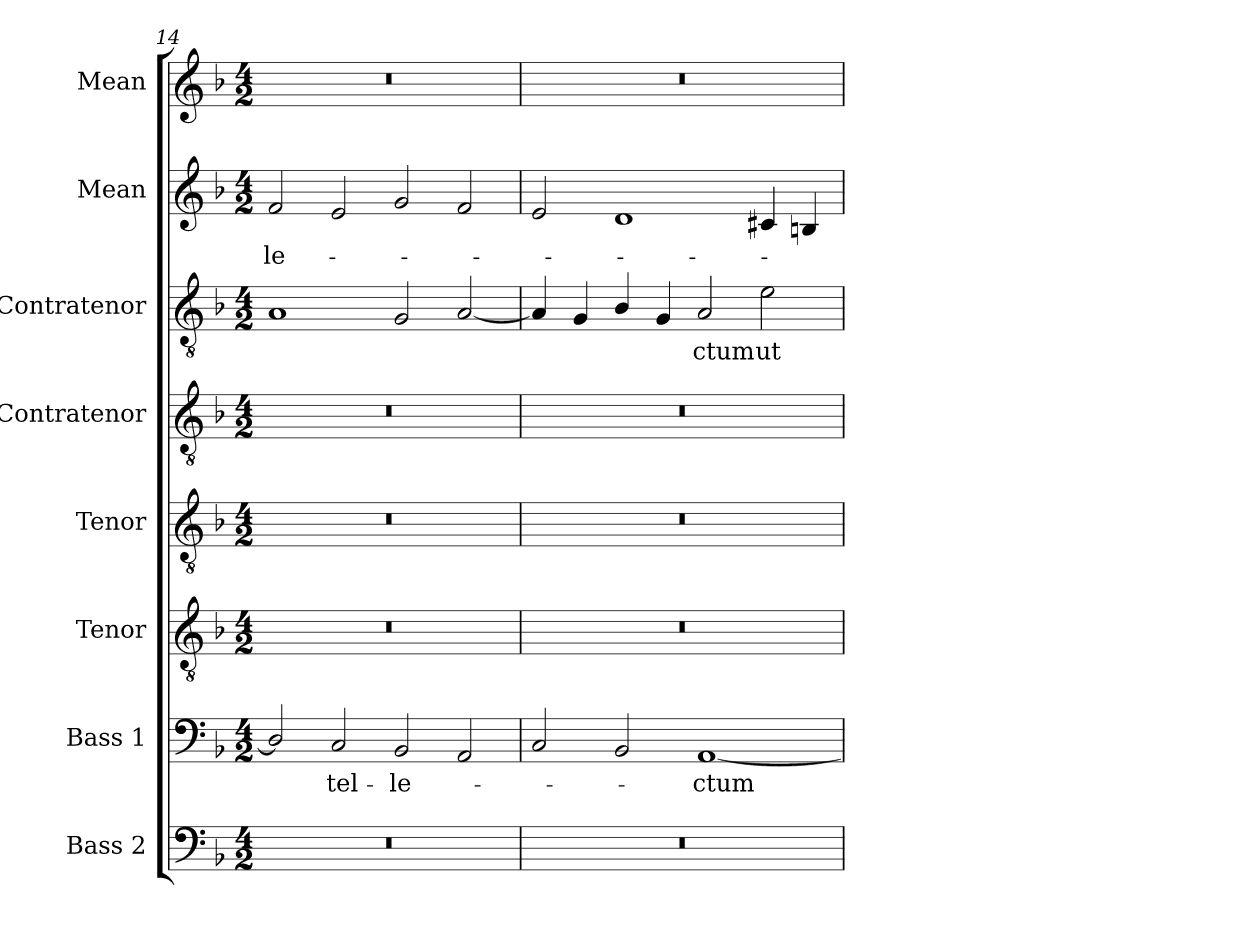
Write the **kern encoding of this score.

**kern	**kern	**text	**kern	**kern	**kern	**kern	**text	**kern	**text	**kern
*part8	*part7	*part7	*part6	*part5	*part4	*part3	*part3	*part2	*part2	*part1
*staff8	*staff7	*staff7	*staff6	*staff5	*staff4	*staff3	*staff3	*staff2	*staff2	*staff1
*I"Bass 2	*I"Bass 1	*	*I"Tenor	*I"Tenor	*I"Contratenor	*I"Contratenor	*	*I"Mean	*	*I"Mean
*I'B2.	*I'B1.	*	*I'T.	*I'T.	*I'Ct.	*I'Ct.	*	*I'M.	*	*I'M.
!!LO:LB:g=z
*clefF4	*clefF4	*	*clefGv2	*clefGv2	*clefGv2	*clefGv2	*	*clefG2	*	*clefG2
*	*	*	*ITrd7c12	*ITrd7c12	*ITrd7c12	*ITrd7c12	*	*	*	*
*k[b-]	*k[b-]	*	*k[b-]	*k[b-]	*k[b-]	*k[b-]	*	*k[b-]	*	*k[b-]
*F:	*F:	*	*F:	*F:	*F:	*F:	*	*F:	*	*F:
*M4/2	*M4/2	*	*M4/2	*M4/2	*M4/2	*M4/2	*	*M4/2	*	*M4/2
=14	=14	=14	=14	=14	=14	=14	=14	=14	=14	=14
!LO:N:vis=1	!	!	!LO:N:vis=1	!LO:N:vis=1	!LO:N:vis=1	!	!	!	!	!
!	!	!	!	!	!	!	!	!	!LO:LY:b:color=#000000	!LO:N:vis=1
0r	2Di/]	.	0r	0r	0r	1AAi	.	2fi/	-le-	0r
!	!	!LO:LY:b:color=#000000	!	!	!	!	!	!	!	!
.	2Ci/	-tel-	.	.	.	.	.	2ei/	.	.
!	!	!LO:LY:b:color=#000000	!	!	!	!	!	!	!	!
.	2BB-i/	-le-	.	.	.	2GGi/	.	2gi/	.	.
.	2AAi/	.	.	.	.	[2AAi/	.	2fi/	.	.
=15	=15	=15	=15	=15	=15	=15	=15	=15	=15	=15
!LO:N:vis=1	!	!	!LO:N:vis=1	!LO:N:vis=1	!LO:N:vis=1	!	!	!	!	!LO:N:vis=1
0r	2Ci/	.	0r	0r	0r	4AAi/]	.	2ei/	.	0r
.	.	.	.	.	.	4GGi/	.	.	.	.
.	2BB-i/	.	.	.	.	4BB-i/	.	1di	.	.
.	.	.	.	.	.	4GGi/	.	.	.	.
!	!	!LO:LY:b:color=#000000	!	!	!	!	!	!	!	!
!	!	!	!	!	!	!	!LO:LY:b:color=#000000	!	!	!
.	[1AAi	-ctum	.	.	.	2AAi/	-ctum	.	.	.
!	!	!	!	!	!	!	!LO:LY:b:color=#000000	!	!	!
.	.	.	.	.	.	2Ei\	ut	4c#Xi/	.	.
.	.	.	.	.	.	.	.	4Bni/	.	.
=	=	=	=	=	=	=	=	=	=	=
*-	*-	*-	*-	*-	*-	*-	*-	*-	*-	*-
